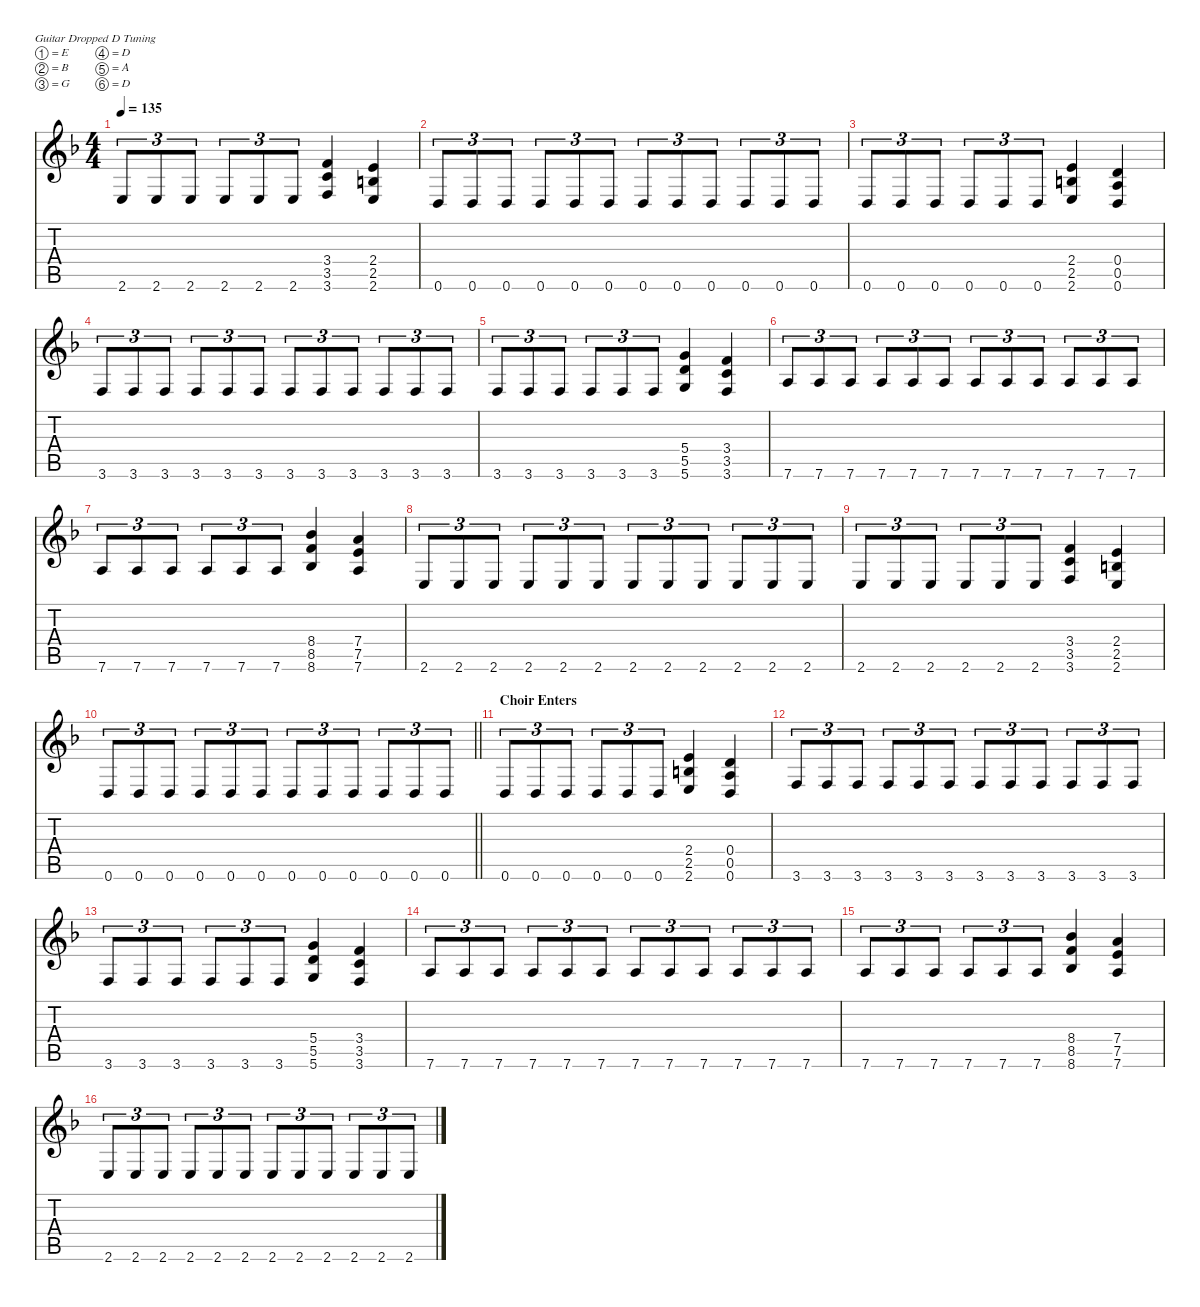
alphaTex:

\defaultSystemsLayout 4
\hideDynamics
\bracketExtendMode nobrackets
\singleTrackTrackNamePolicy hidden
\multiTrackTrackNamePolicy hidden
\firstSystemTrackNameMode fullname
\firstSystemTrackNameOrientation horizontal
\otherSystemsTrackNameOrientation horizontal
\track ("Rhythm Guitar" "od.guit.") {instrument overdrivenguitar}
\staff {score tabs}
\tuning (E4 B3 G3 D3 A2 D2)
\ts (4 4)
\tempo 135
\clef g2
\ks dminor
2.6{acc forcenatural}.8{tu (3 2) dy f beam Up} 2.6{acc forcenatural}.8{tu (3 2) beam Up} 2.6{acc forcenatural}.8{tu (3 2) beam Up} 2.6{acc forcenatural}.8{tu (3 2) beam Up} 2.6{acc forcenatural}.8{tu (3 2) beam Up} 2.6{acc forcenatural}.8{tu (3 2) beam Up} (3.4{acc forcenatural} 3.5{acc forcenatural} 3.6{acc forcenatural}).4{beam Up} (2.4{acc forcenatural} 2.5{acc forcenatural} 2.6{acc forcenatural}).4{beam Up} |
0.6{acc forcenatural}.8{tu (3 2) beam Up} 0.6{acc forcenatural}.8{tu (3 2) beam Up} 0.6{acc forcenatural}.8{tu (3 2) beam Up} 0.6{acc forcenatural}.8{tu (3 2) beam Up} 0.6{acc forcenatural}.8{tu (3 2) beam Up} 0.6{acc forcenatural}.8{tu (3 2) beam Up} 0.6{acc forcenatural}.8{tu (3 2) beam Up} 0.6{acc forcenatural}.8{tu (3 2) beam Up} 0.6{acc forcenatural}.8{tu (3 2) beam Up} 0.6{acc forcenatural}.8{tu (3 2) beam Up} 0.6{acc forcenatural}.8{tu (3 2) beam Up} 0.6{acc forcenatural}.8{tu (3 2) beam Up} |
0.6{acc forcenatural}.8{tu (3 2) beam Up} 0.6{acc forcenatural}.8{tu (3 2) beam Up} 0.6{acc forcenatural}.8{tu (3 2) beam Up} 0.6{acc forcenatural}.8{tu (3 2) beam Up} 0.6{acc forcenatural}.8{tu (3 2) beam Up} 0.6{acc forcenatural}.8{tu (3 2) beam Up} (2.4{acc forcenatural} 2.5{acc forcenatural} 2.6{acc forcenatural}).4{beam Up} (0.4{acc forcenatural} 0.5{acc forcenatural} 0.6{acc forcenatural}).4{beam Up} |
3.6{acc forcenatural}.8{tu (3 2) beam Up} 3.6{acc forcenatural}.8{tu (3 2) beam Up} 3.6{acc forcenatural}.8{tu (3 2) beam Up} 3.6{acc forcenatural}.8{tu (3 2) beam Up} 3.6{acc forcenatural}.8{tu (3 2) beam Up} 3.6{acc forcenatural}.8{tu (3 2) beam Up} 3.6{acc forcenatural}.8{tu (3 2) beam Up} 3.6{acc forcenatural}.8{tu (3 2) beam Up} 3.6{acc forcenatural}.8{tu (3 2) beam Up} 3.6{acc forcenatural}.8{tu (3 2) beam Up} 3.6{acc forcenatural}.8{tu (3 2) beam Up} 3.6{acc forcenatural}.8{tu (3 2) beam Up} |
3.6{acc forcenatural}.8{tu (3 2) beam Up} 3.6{acc forcenatural}.8{tu (3 2) beam Up} 3.6{acc forcenatural}.8{tu (3 2) beam Up} 3.6{acc forcenatural}.8{tu (3 2) beam Up} 3.6{acc forcenatural}.8{tu (3 2) beam Up} 3.6{acc forcenatural}.8{tu (3 2) beam Up} (5.4{acc forcenatural} 5.5{acc forcenatural} 5.6{acc forcenatural}).4{beam Up} (3.4{acc forcenatural} 3.5{acc forcenatural} 3.6{acc forcenatural}).4{beam Up} |
7.6{acc forcenatural}.8{tu (3 2) beam Up} 7.6{acc forcenatural}.8{tu (3 2) beam Up} 7.6{acc forcenatural}.8{tu (3 2) beam Up} 7.6{acc forcenatural}.8{tu (3 2) beam Up} 7.6{acc forcenatural}.8{tu (3 2) beam Up} 7.6{acc forcenatural}.8{tu (3 2) beam Up} 7.6{acc forcenatural}.8{tu (3 2) beam Up} 7.6{acc forcenatural}.8{tu (3 2) beam Up} 7.6{acc forcenatural}.8{tu (3 2) beam Up} 7.6{acc forcenatural}.8{tu (3 2) beam Up} 7.6{acc forcenatural}.8{tu (3 2) beam Up} 7.6{acc forcenatural}.8{tu (3 2) beam Up} |
7.6{acc forcenatural}.8{tu (3 2) beam Up} 7.6{acc forcenatural}.8{tu (3 2) beam Up} 7.6{acc forcenatural}.8{tu (3 2) beam Up} 7.6{acc forcenatural}.8{tu (3 2) beam Up} 7.6{acc forcenatural}.8{tu (3 2) beam Up} 7.6{acc forcenatural}.8{tu (3 2) beam Up} (8.4{acc b} 8.5{acc forcenatural} 8.6{acc b}).4{beam Up} (7.4{acc forcenatural} 7.5{acc forcenatural} 7.6{acc forcenatural}).4{beam Up} |
2.6{acc forcenatural}.8{tu (3 2) beam Up} 2.6{acc forcenatural}.8{tu (3 2) beam Up} 2.6{acc forcenatural}.8{tu (3 2) beam Up} 2.6{acc forcenatural}.8{tu (3 2) beam Up} 2.6{acc forcenatural}.8{tu (3 2) beam Up} 2.6{acc forcenatural}.8{tu (3 2) beam Up} 2.6{acc forcenatural}.8{tu (3 2) beam Up} 2.6{acc forcenatural}.8{tu (3 2) beam Up} 2.6{acc forcenatural}.8{tu (3 2) beam Up} 2.6{acc forcenatural}.8{tu (3 2) beam Up} 2.6{acc forcenatural}.8{tu (3 2) beam Up} 2.6{acc forcenatural}.8{tu (3 2) beam Up} |
2.6{acc forcenatural}.8{tu (3 2) beam Up} 2.6{acc forcenatural}.8{tu (3 2) beam Up} 2.6{acc forcenatural}.8{tu (3 2) beam Up} 2.6{acc forcenatural}.8{tu (3 2) beam Up} 2.6{acc forcenatural}.8{tu (3 2) beam Up} 2.6{acc forcenatural}.8{tu (3 2) beam Up} (3.4{acc forcenatural} 3.5{acc forcenatural} 3.6{acc forcenatural}).4{beam Up} (2.4{acc forcenatural} 2.5{acc forcenatural} 2.6{acc forcenatural}).4{beam Up} |
\barLineRight lightlight
0.6{acc forcenatural}.8{tu (3 2) beam Up} 0.6{acc forcenatural}.8{tu (3 2) beam Up} 0.6{acc forcenatural}.8{tu (3 2) beam Up} 0.6{acc forcenatural}.8{tu (3 2) beam Up} 0.6{acc forcenatural}.8{tu (3 2) beam Up} 0.6{acc forcenatural}.8{tu (3 2) beam Up} 0.6{acc forcenatural}.8{tu (3 2) beam Up} 0.6{acc forcenatural}.8{tu (3 2) beam Up} 0.6{acc forcenatural}.8{tu (3 2) beam Up} 0.6{acc forcenatural}.8{tu (3 2) beam Up} 0.6{acc forcenatural}.8{tu (3 2) beam Up} 0.6{acc forcenatural}.8{tu (3 2) beam Up} |
\section ("" "Choir Enters")
0.6{acc forcenatural}.8{tu (3 2) beam Up} 0.6{acc forcenatural}.8{tu (3 2) beam Up} 0.6{acc forcenatural}.8{tu (3 2) beam Up} 0.6{acc forcenatural}.8{tu (3 2) beam Up} 0.6{acc forcenatural}.8{tu (3 2) beam Up} 0.6{acc forcenatural}.8{tu (3 2) beam Up} (2.4{acc forcenatural} 2.5{acc forcenatural} 2.6{acc forcenatural}).4{beam Up} (0.4{acc forcenatural} 0.5{acc forcenatural} 0.6{acc forcenatural}).4{beam Up} |
3.6{acc forcenatural}.8{tu (3 2) beam Up} 3.6{acc forcenatural}.8{tu (3 2) beam Up} 3.6{acc forcenatural}.8{tu (3 2) beam Up} 3.6{acc forcenatural}.8{tu (3 2) beam Up} 3.6{acc forcenatural}.8{tu (3 2) beam Up} 3.6{acc forcenatural}.8{tu (3 2) beam Up} 3.6{acc forcenatural}.8{tu (3 2) beam Up} 3.6{acc forcenatural}.8{tu (3 2) beam Up} 3.6{acc forcenatural}.8{tu (3 2) beam Up} 3.6{acc forcenatural}.8{tu (3 2) beam Up} 3.6{acc forcenatural}.8{tu (3 2) beam Up} 3.6{acc forcenatural}.8{tu (3 2) beam Up} |
3.6{acc forcenatural}.8{tu (3 2) beam Up} 3.6{acc forcenatural}.8{tu (3 2) beam Up} 3.6{acc forcenatural}.8{tu (3 2) beam Up} 3.6{acc forcenatural}.8{tu (3 2) beam Up} 3.6{acc forcenatural}.8{tu (3 2) beam Up} 3.6{acc forcenatural}.8{tu (3 2) beam Up} (5.4{acc forcenatural} 5.5{acc forcenatural} 5.6{acc forcenatural}).4{beam Up} (3.4{acc forcenatural} 3.5{acc forcenatural} 3.6{acc forcenatural}).4{beam Up} |
7.6{acc forcenatural}.8{tu (3 2) beam Up} 7.6{acc forcenatural}.8{tu (3 2) beam Up} 7.6{acc forcenatural}.8{tu (3 2) beam Up} 7.6{acc forcenatural}.8{tu (3 2) beam Up} 7.6{acc forcenatural}.8{tu (3 2) beam Up} 7.6{acc forcenatural}.8{tu (3 2) beam Up} 7.6{acc forcenatural}.8{tu (3 2) beam Up} 7.6{acc forcenatural}.8{tu (3 2) beam Up} 7.6{acc forcenatural}.8{tu (3 2) beam Up} 7.6{acc forcenatural}.8{tu (3 2) beam Up} 7.6{acc forcenatural}.8{tu (3 2) beam Up} 7.6{acc forcenatural}.8{tu (3 2) beam Up} |
7.6{acc forcenatural}.8{tu (3 2) beam Up} 7.6{acc forcenatural}.8{tu (3 2) beam Up} 7.6{acc forcenatural}.8{tu (3 2) beam Up} 7.6{acc forcenatural}.8{tu (3 2) beam Up} 7.6{acc forcenatural}.8{tu (3 2) beam Up} 7.6{acc forcenatural}.8{tu (3 2) beam Up} (8.4{acc b} 8.5{acc forcenatural} 8.6{acc b}).4{beam Up} (7.4{acc forcenatural} 7.5{acc forcenatural} 7.6{acc forcenatural}).4{beam Up} |
2.6{acc forcenatural}.8{tu (3 2) beam Up} 2.6{acc forcenatural}.8{tu (3 2) beam Up} 2.6{acc forcenatural}.8{tu (3 2) beam Up} 2.6{acc forcenatural}.8{tu (3 2) beam Up} 2.6{acc forcenatural}.8{tu (3 2) beam Up} 2.6{acc forcenatural}.8{tu (3 2) beam Up} 2.6{acc forcenatural}.8{tu (3 2) beam Up} 2.6{acc forcenatural}.8{tu (3 2) beam Up} 2.6{acc forcenatural}.8{tu (3 2) beam Up} 2.6{acc forcenatural}.8{tu (3 2) beam Up} 2.6{acc forcenatural}.8{tu (3 2) beam Up} 2.6{acc forcenatural}.8{tu (3 2) beam Up}
